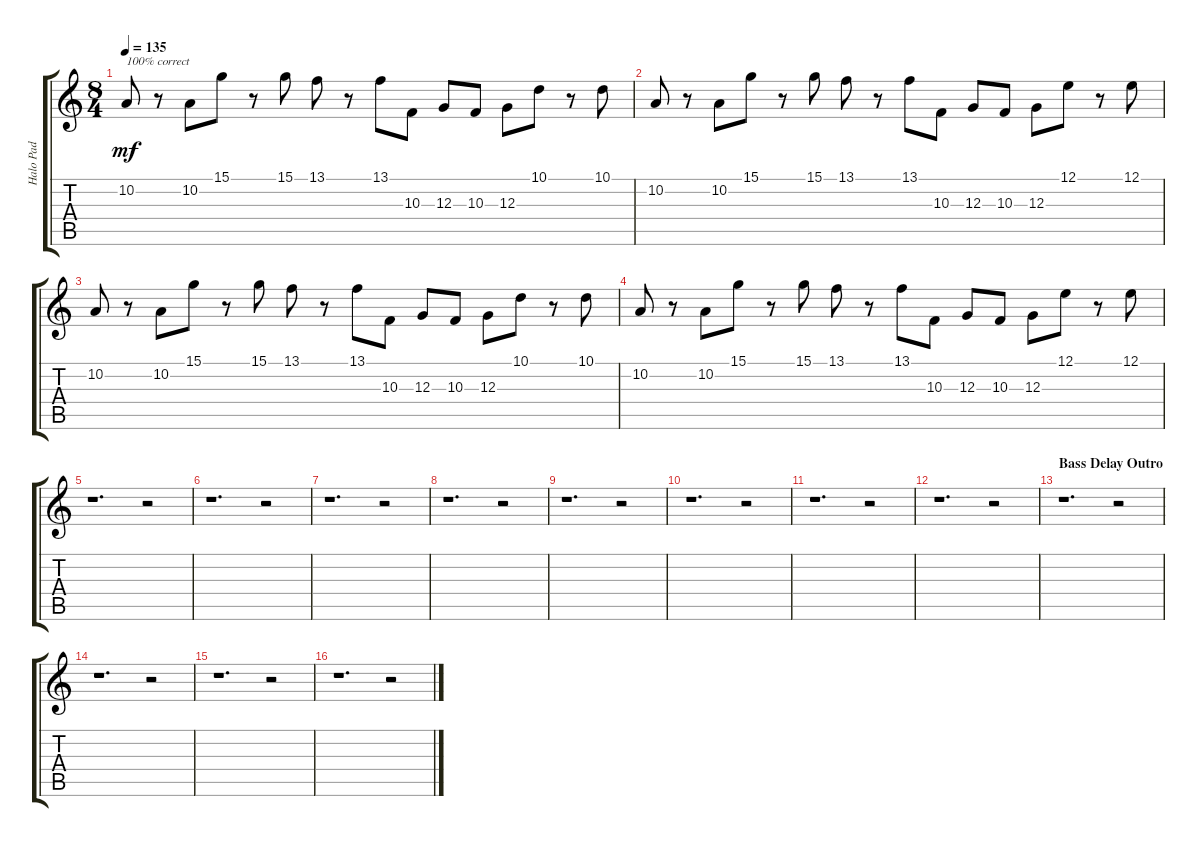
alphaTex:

\track ("Halo Pad" "Halo Pad") {instrument pad7halo}
\staff {score tabs}
\tuning (E4 B3 G3 D3 A2 E2) {hide}
\ts (8 4)
\tempo 135
\clef g2
\ks c
10.2.8{txt "100% correct" dy mf} r.8 10.2.8 15.1.8 r.8 15.1.8 13.1.8 r.8 13.1.8 10.3.8 12.3.8 10.3.8 12.3.8 10.1.8 r.8 10.1.8 |
10.2.8 r.8 10.2.8 15.1.8 r.8 15.1.8 13.1.8 r.8 13.1.8 10.3.8 12.3.8 10.3.8 12.3.8 12.1.8 r.8 12.1.8 |
10.2.8 r.8 10.2.8 15.1.8 r.8 15.1.8 13.1.8 r.8 13.1.8 10.3.8 12.3.8 10.3.8 12.3.8 10.1.8 r.8 10.1.8 |
10.2.8 r.8 10.2.8 15.1.8 r.8 15.1.8 13.1.8 r.8 13.1.8 10.3.8 12.3.8 10.3.8 12.3.8 12.1.8 r.8 12.1.8 |
r.1{d} r.2 |
r.1{d} r.2 |
r.1{d} r.2 |
r.1{d} r.2 |
r.1{d} r.2 |
r.1{d} r.2 |
r.1{d} r.2 |
r.1{d} r.2 |
\section ("" "Bass Delay Outro")
r.1{d} r.2 |
r.1{d} r.2 |
r.1{d} r.2 |
r.1{d} r.2
